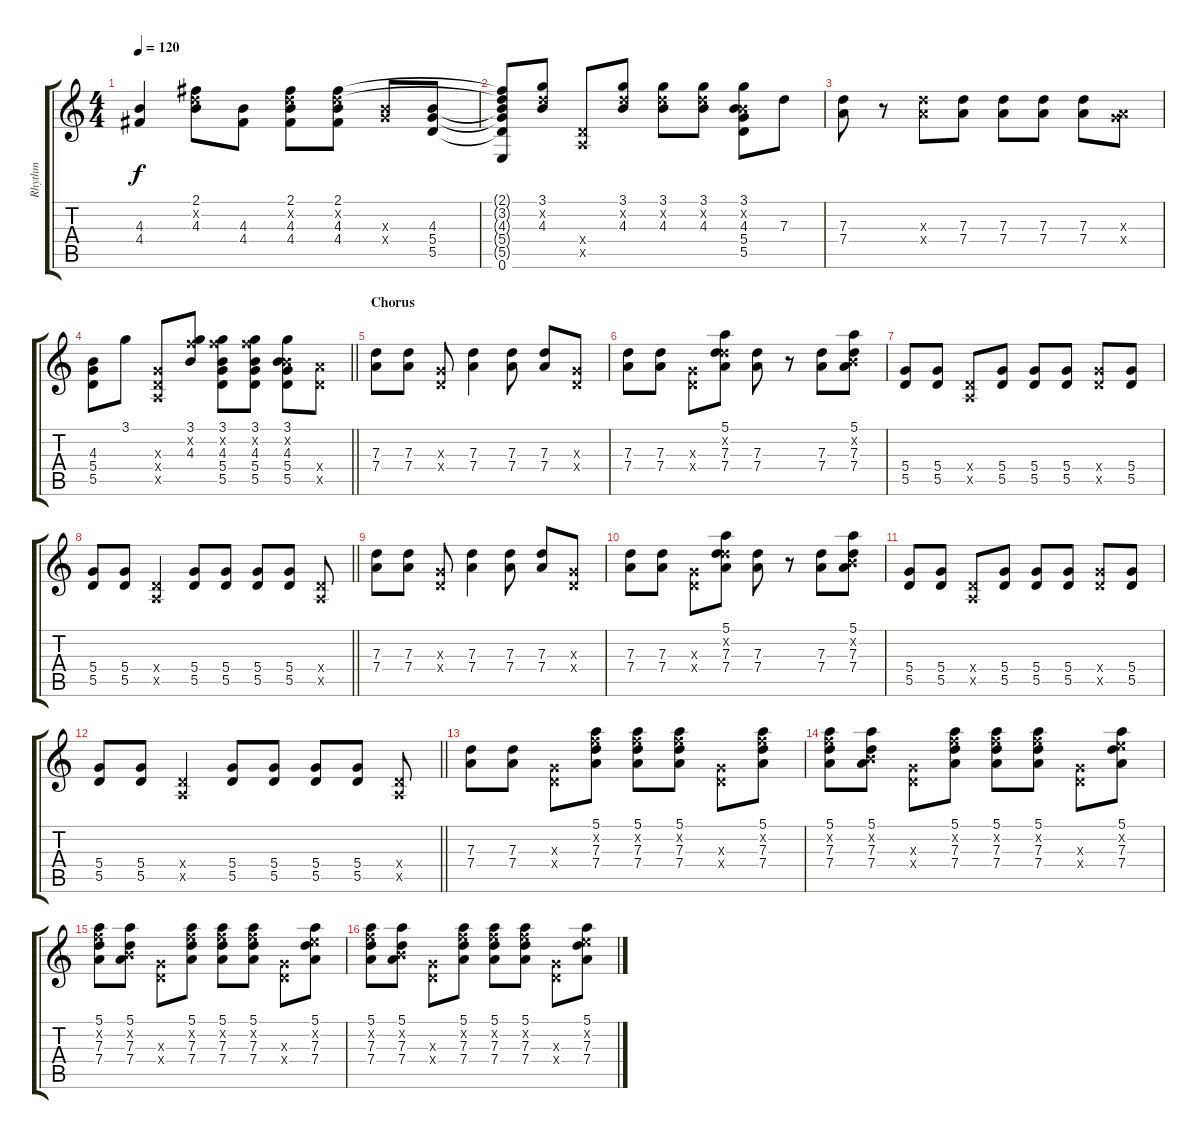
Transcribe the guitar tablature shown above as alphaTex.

\track ("Rhythm" "Rhythm") {instrument overdrivenguitar}
\staff {score tabs}
\tuning (E4 B3 G3 D3 A2 E2) {hide}
\ts (4 4)
\tempo 120
\clef g2
\ks c
(4.3 4.4).4{dy f} (2.1 3.2{x} 4.3).8 (4.3 4.4).8 (2.1 3.2{x} 4.3 4.4).8 (2.1 3.2{x} 4.3 4.4).8 (4.3{x} 5.4{x}).8 (4.3 5.4 5.5).8 |
(2.1{t} 3.2{t} 4.3{t} 5.4{t} 5.5{t} 0.6).8 (3.1 3.2{x} 4.3).8 (0.4{x} 0.5{x}).8 (3.1 3.2{x} 4.3).8 (3.1 3.2{x} 4.3).8 (3.1 3.2{x} 4.3).8 (3.1 0.2{x} 4.3 5.4 5.5).8 7.3.8 |
(7.3 7.4).8 r.8 (7.3{x} 7.4{x}).8 (7.3 7.4).8 (7.3 7.4).8 (7.3 7.4).8 (7.3 7.4).8 (0.3{x} 7.4{x}).8 |
\barLineRight lightlight
(4.3 5.4 5.5).8 3.1.8 (0.3{x} 0.4{x} 0.5{x}).8 (3.1 6.2{x} 4.3).8 (3.1 6.2{x} 4.3 5.4 5.5).8 (3.1 6.2{x} 4.3 5.4 5.5).8 (3.1 0.2{x} 4.3 5.4 5.5).8 (7.4{x} 5.5{x}).8 |
\section ("" "Chorus")
(7.3 7.4).8 (7.3 7.4).8 (0.3{x} 0.4{x}).8 (7.3 7.4).4 (7.3 7.4).8 (7.3 7.4).8 (0.3{x} 0.4{x}).8 |
(7.3 7.4).8 (7.3 7.4).8 (0.3{x} 0.4{x}).8 (5.1 3.2{x} 7.3 7.4).8 (7.3 7.4).8 r.8 (7.3 7.4).8 (5.1 0.2{x} 7.3 7.4).8 |
(5.4 5.5).8 (5.4 5.5).8 (0.4{x} 0.5{x}).8 (5.4 5.5).8 (5.4 5.5).8 (5.4 5.5).8 (5.4{x} 5.5{x}).8 (5.4 5.5).8 |
\barLineRight lightlight
(5.4 5.5).8 (5.4 5.5).8 (0.4{x} 0.5{x}).4 (5.4 5.5).8 (5.4 5.5).8 (5.4 5.5).8 (5.4 5.5).8 (0.4{x} 0.5{x}).8 |
(7.3 7.4).8 (7.3 7.4).8 (0.3{x} 0.4{x}).8 (7.3 7.4).4 (7.3 7.4).8 (7.3 7.4).8 (0.3{x} 0.4{x}).8 |
(7.3 7.4).8 (7.3 7.4).8 (0.3{x} 0.4{x}).8 (5.1 3.2{x} 7.3 7.4).8 (7.3 7.4).8 r.8 (7.3 7.4).8 (5.1 0.2{x} 7.3 7.4).8 |
(5.4 5.5).8 (5.4 5.5).8 (0.4{x} 0.5{x}).8 (5.4 5.5).8 (5.4 5.5).8 (5.4 5.5).8 (5.4{x} 5.5{x}).8 (5.4 5.5).8 |
\barLineRight lightlight
(5.4 5.5).8 (5.4 5.5).8 (0.4{x} 0.5{x}).4 (5.4 5.5).8 (5.4 5.5).8 (5.4 5.5).8 (5.4 5.5).8 (0.4{x} 0.5{x}).8 |
(7.3 7.4).8 (7.3 7.4).8 (0.3{x} 0.4{x}).8 (5.1 6.2{x} 7.3 7.4).8 (5.1 6.2{x} 7.3 7.4).8 (5.1 6.2{x} 7.3 7.4).8 (0.3{x} 0.4{x}).8 (5.1 6.2{x} 7.3 7.4).8 |
(5.1 6.2{x} 7.3 7.4).8 (5.1 0.2{x} 7.3 7.4).8 (0.3{x} 0.4{x}).8 (5.1 6.2{x} 7.3 7.4).8 (5.1 6.2{x} 7.3 7.4).8 (5.1 6.2{x} 7.3 7.4).8 (0.3{x} 0.4{x}).8 (5.1 5.2{x} 7.3 7.4).8 |
(5.1 6.2{x} 7.3 7.4).8 (5.1 0.2{x} 7.3 7.4).8 (0.3{x} 0.4{x}).8 (5.1 6.2{x} 7.3 7.4).8 (5.1 6.2{x} 7.3 7.4).8 (5.1 6.2{x} 7.3 7.4).8 (0.3{x} 0.4{x}).8 (5.1 5.2{x} 7.3 7.4).8 |
(5.1 6.2{x} 7.3 7.4).8 (5.1 0.2{x} 7.3 7.4).8 (0.3{x} 0.4{x}).8 (5.1 6.2{x} 7.3 7.4).8 (5.1 6.2{x} 7.3 7.4).8 (5.1 6.2{x} 7.3 7.4).8 (0.3{x} 0.4{x}).8 (5.1 5.2{x} 7.3 7.4).8
